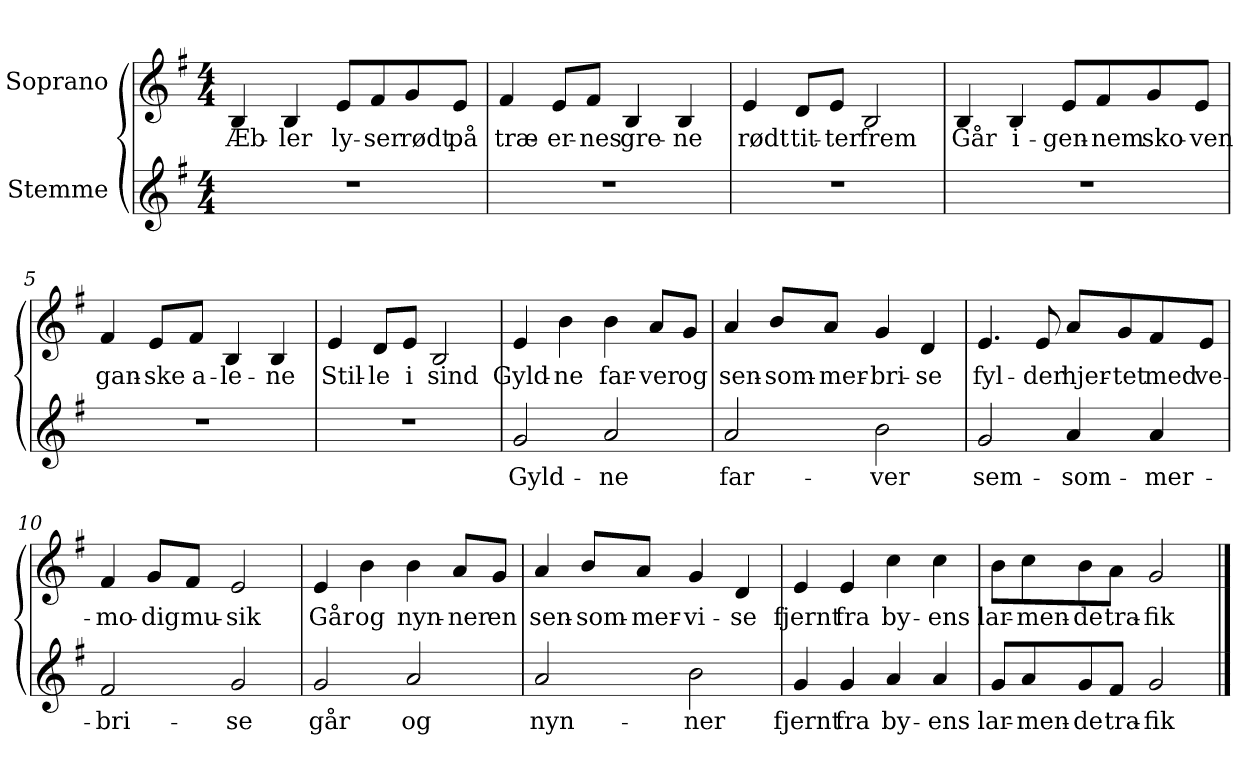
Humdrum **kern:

**kern	**text	**kern	**text
*part2	*part2	*part1	*part1
*staff2	*staff2	*staff1	*staff1
*I"Stemme	*	*I"Soprano	*
*clefG2	*	*clefG2	*
*k[f#]	*	*k[f#]	*
*M4/4	*	*M4/4	*
=1	=1	=1	=1
!	!	!	!LO:LY:b
1r	.	4B/	Æb-
!	!	!	!LO:LY:b
.	.	4B/	-ler
!	!	!	!LO:LY:b
.	.	8e/L	ly-
!	!	!	!LO:LY:b
.	.	8f#/	-ser
!	!	!	!LO:LY:b
.	.	8g/	rødt
!	!	!	!LO:LY:b
.	.	8e/J	på
=2	=2	=2	=2
!	!	!	!LO:LY:b
1r	.	4f#/	træ-
!	!	!	!LO:LY:b
.	.	8e/L	-er-
!	!	!	!LO:LY:b
.	.	8f#/J	-nes
!	!	!	!LO:LY:b
.	.	4B/	gre-
!	!	!	!LO:LY:b
.	.	4B/	-ne
=3	=3	=3	=3
!	!	!	!LO:LY:b
1r	.	4e/	rødt
!	!	!	!LO:LY:b
.	.	8d/L	tit-
!	!	!	!LO:LY:b
.	.	8e/J	-ter
!	!	!	!LO:LY:b
.	.	2B/	frem
!!LO:LB:g=z
=4	=4	=4	=4
!	!	!	!LO:LY:b
1r	.	4B/	Går
!	!	!	!LO:LY:b
.	.	4B/	i-
!	!	!	!LO:LY:b
.	.	8e/L	-gen-
!	!	!	!LO:LY:b
.	.	8f#/	-nem
!	!	!	!LO:LY:b
.	.	8g/	sko-
!	!	!	!LO:LY:b
.	.	8e/J	-ven
=5	=5	=5	=5
!	!	!	!LO:LY:b
1r	.	4f#/	gan-
!	!	!	!LO:LY:b
.	.	8e/L	-ske
!	!	!	!LO:LY:b
.	.	8f#/J	a-
!	!	!	!LO:LY:b
.	.	4B/	-le-
!	!	!	!LO:LY:b
.	.	4B/	-ne
=6	=6	=6	=6
!	!	!	!LO:LY:b
1r	.	4e/	Stil-
!	!	!	!LO:LY:b
.	.	8d/L	-le
!	!	!	!LO:LY:b
.	.	8e/J	i
!	!	!	!LO:LY:b
.	.	2B/	sind
!!LO:LB:g=z
=7	=7	=7	=7
!	!LO:LY:b	!	!LO:LY:b
2g/	Gyld-	4e/	Gyld-
!	!	!	!LO:LY:b
.	.	4b\	-ne
!	!LO:LY:b	!	!LO:LY:b
2a/	-ne	4b\	far-
!	!	!	!LO:LY:b
.	.	8a/L	-ver
!	!	!	!LO:LY:b
.	.	8g/J	og
=8	=8	=8	=8
!	!LO:LY:b	!	!LO:LY:b
2a/	far-	4a/	sen-
!	!	!	!LO:LY:b
.	.	8b/L	-som-
!	!	!	!LO:LY:b
.	.	8a/J	-mer-
!	!LO:LY:b	!	!LO:LY:b
2b\	-ver	4g/	-bri-
!	!	!	!LO:LY:b
.	.	4d/	-se
=9	=9	=9	=9
!	!LO:LY:b	!	!LO:LY:b
2g/	sem-	4.e/	fyl-
!	!	!	!LO:LY:b
.	.	8e/	-der
!	!LO:LY:b	!	!LO:LY:b
4a/	-som-	8a/L	hjer-
!	!	!	!LO:LY:b
.	.	8g/	-tet
!	!LO:LY:b	!	!LO:LY:b
4a/	-mer-	8f#/	med
!	!	!	!LO:LY:b
.	.	8e/J	ve-
=10	=10	=10	=10
!	!LO:LY:b	!	!LO:LY:b
2f#/	-bri-	4f#/	-mo-
!	!	!	!LO:LY:b
.	.	8g/L	-dig
!	!	!	!LO:LY:b
.	.	8f#/J	mu-
!	!LO:LY:b	!	!LO:LY:b
2g/	-se	2e/	-sik
=11	=11	=11	=11
!	!LO:LY:b	!	!LO:LY:b
2g/	går	4e/	Går
!	!	!	!LO:LY:b
.	.	4b\	og
!	!LO:LY:b	!	!LO:LY:b
2a/	og	4b\	nyn-
!	!	!	!LO:LY:b
.	.	8a/L	-ner
!	!	!	!LO:LY:b
.	.	8g/J	en
=12	=12	=12	=12
!	!LO:LY:b	!	!LO:LY:b
2a/	nyn-	4a/	sen-
!	!	!	!LO:LY:b
.	.	8b/L	-som-
!	!	!	!LO:LY:b
.	.	8a/J	-mer-
!	!LO:LY:b	!	!LO:LY:b
2b\	-ner	4g/	-vi-
!	!	!	!LO:LY:b
.	.	4d/	-se
!!LO:LB:g=z
=13	=13	=13	=13
!	!LO:LY:b	!	!LO:LY:b
4g/	fjernt	4e/	fjernt
!	!LO:LY:b	!	!LO:LY:b
4g/	fra	4e/	fra
!	!LO:LY:b	!	!LO:LY:b
4a/	by-	4cc\	by-
!	!LO:LY:b	!	!LO:LY:b
4a/	-ens	4cc\	-ens
=14	=14	=14	=14
!	!LO:LY:b	!	!LO:LY:b
8g/L	lar-	8b\L	lar-
!	!LO:LY:b	!	!LO:LY:b
8a/	-men-	8cc\	-men-
!	!LO:LY:b	!	!LO:LY:b
8g/	-de	8b\	-de
!	!LO:LY:b	!	!LO:LY:b
8f#/J	tra-	8a\J	tra-
!	!LO:LY:b	!	!LO:LY:b
2g/	-fik	2g/	-fik
==	==	==	==
*-	*-	*-	*-
